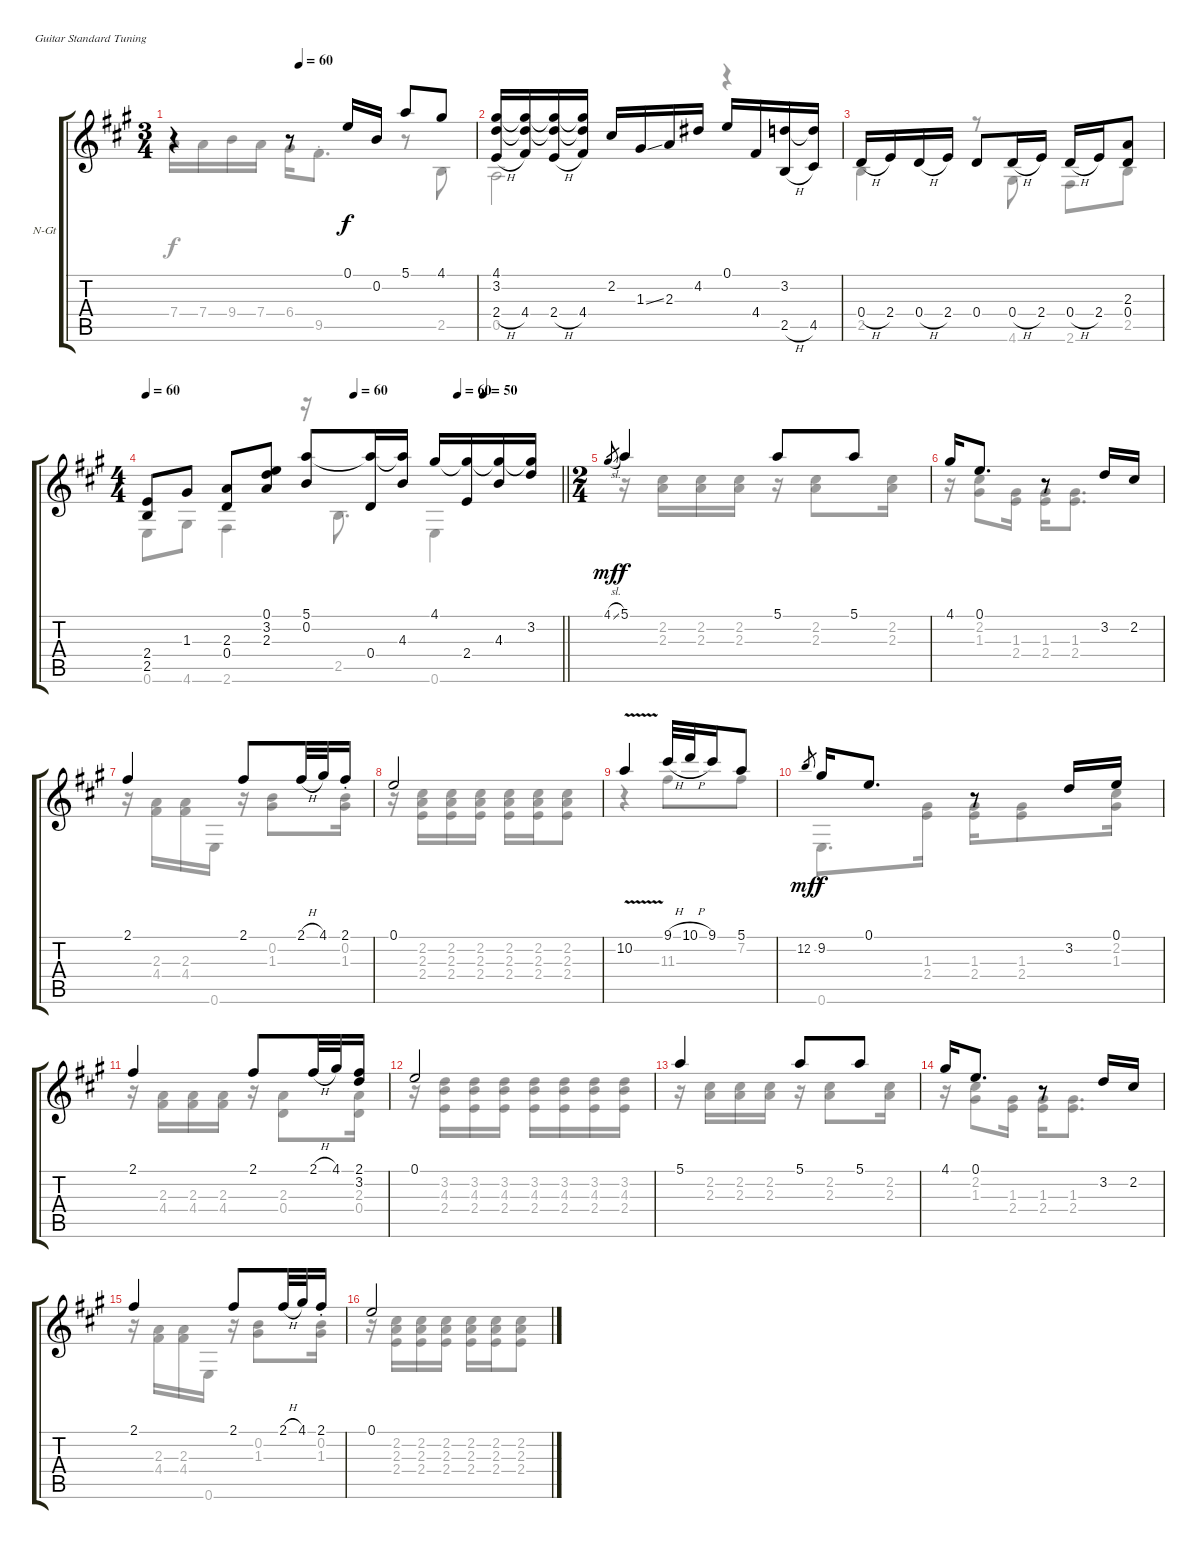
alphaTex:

\bracketExtendMode groupsimilarinstruments
\firstSystemTrackNameOrientation horizontal
\otherSystemsTrackNameOrientation horizontal
\track ("Guitar 1" "N-Gt") {instrument acousticguitarnylon}
\staff {score tabs}
\tuning (E4 B3 G3 D3 A2 E2)
\voice
\ts (3 4)
\beaming (8 2 2 2)
\tempo (76 hide)
\tempo (60 0.416667)
\clef g2
\ks a
r.4{dy f} r.8 0.1.16 0.2.16 5.1.8 4.1.8 |
(4.1 3.2 2.4{h}).16 (4.4 4.1{t} 3.2{t}).16 (2.4{h} 4.1{t} 3.2{t}).16 (4.1{t} 3.2{t} 4.4).16 2.2.16 1.3{ss}.16 2.3.16 4.2.16 0.1.16 4.4.16 (3.2 2.5{h}).16 (3.2{t} 4.5).16 |
0.4{h}.16 2.4.16 0.4{h}.16 2.4.16 0.4.8 0.4{h}.16 2.4.16 0.4{h}.16 2.4.16 (2.3 0.4).8 |
\ts (4 4)
\beaming (8 2 2 2 2)
\tempo 60
\tempo (60 0.5)
\tempo (60 0.75)
\tempo (50 0.8125)
\tempo (76 1 hide)
\barLineRight lightlight
(2.4 2.5).8 1.3.8 (2.3 0.4).8 (0.1 3.2 2.3).8 (5.1 0.2).8 (0.4 5.1{t}).16 (5.1{t} 4.3).16 4.1.16 (2.4 4.1{t}).16 (4.3 4.1{t}).16 (4.1{t} 3.2).16 |
\ts (2 4)
\beaming (8 2 2)
\tempo (76 hide)
4.1{sl}.8{gr dy mf} 5.1.4{dy f} 5.1.8 5.1.8 |
4.1.16 0.1.8{d} r.8 3.2.16 2.2.16 |
2.1.4 2.1.8 2.1{h}.32 4.1.32 2.1{st}.16 |
0.1.2 |
10.2{v}.4 9.1{h}.32 10.1{h}.32 9.1.16 5.1.8 |
12.2.8{gr dy mf} 9.2.16{dy f} 0.1.8{d} r.8 3.2.16 0.1.16 |
2.1.4 2.1.8 2.1{h}.32 4.1.32 (2.1 3.2).16 |
0.1.2 |
\tempo (76 hide)
5.1.4 5.1.8 5.1.8 |
4.1.16 0.1.8{d} r.8 3.2.16 2.2.16 |
2.1.4 2.1.8 2.1{h}.32 4.1.32 2.1{st}.16 |
0.1.2
\voice
\clef g2
\ottava regular
\simile none
\ks a
7.4.16{dy f} 7.4.16 9.4.16 7.4.16 6.4.16 9.5{st}.8{d} r.8 2.5.8 |
0.5.2 r.4 |
2.5.4 r.8 4.6.8 2.6.8 2.5.8 |
\barLineRight lightlight
0.6.8 4.6.8 2.6.4 r.16 2.5.8{d} 0.6.4 |
r.16 (2.2 2.3).16 (2.2 2.3).16 (2.2 2.3).16 r.16 (2.2 2.3).8 (2.2 2.3).16 |
r.16 (2.2 1.3).8 (1.3 2.4).16 (1.3 2.4).16 (1.3 2.4).8{d} |
r.16 (2.3 4.4).16 (2.3 4.4).16 0.6.16 r.16 (0.2 1.3).8 (0.2 1.3).16 |
r.16 (2.2 2.3 2.4).16 (2.2 2.3 2.4).16 (2.2 2.3 2.4).16 (2.2 2.3 2.4).16 (2.2 2.3 2.4).16 (2.2 2.3 2.4).8 |
r.4 11.3.8 7.2.8 |
0.6.8{d} (1.3 2.4).16 (1.3 2.4).16 (1.3 2.4).8 (2.2 1.3).16 |
r.16 (2.3 4.4).16 (2.3 4.4).16 (2.3 4.4).16 r.16 (2.3 0.4).8 (2.3 0.4).16 |
r.16 (3.2 4.3 2.4).16 (3.2 4.3 2.4).16 (3.2 4.3 2.4).16 (3.2 4.3 2.4).16 (3.2 4.3 2.4).16 (3.2 4.3 2.4).16 (3.2 4.3 2.4).16 |
r.16 (2.2 2.3).16 (2.2 2.3).16 (2.2 2.3).16 r.16 (2.2 2.3).8 (2.2 2.3).16 |
r.16 (2.2 1.3).8 (1.3 2.4).16 (1.3 2.4).16 (1.3 2.4).8{d} |
r.16 (2.3 4.4).16 (2.3 4.4).16 0.6.16 r.16 (0.2 1.3).8 (0.2 1.3).16 |
r.16 (2.2 2.3 2.4).16 (2.2 2.3 2.4).16 (2.2 2.3 2.4).16 (2.2 2.3 2.4).16 (2.2 2.3 2.4).16 (2.2 2.3 2.4).8
